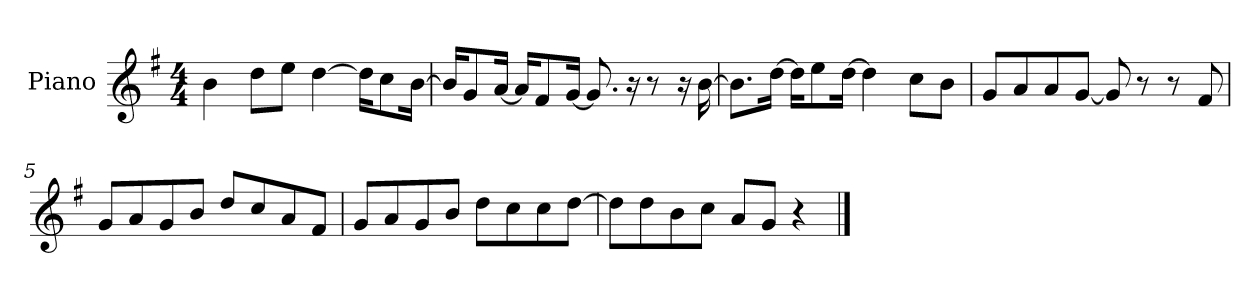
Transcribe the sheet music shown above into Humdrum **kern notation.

**kern
*part1
*staff1
*I"Piano
*I'P-no
*clefG2
*k[f#]
*M4/4
*MM90
=1
4b\
8dd\L
8ee\J
[4dd\
16dd\KL]
8cc\
[16b\Jk
=2
16b/KL]
8g/
[16a/Jk
16a/KL]
8f#/
[16g/Jk
8.g/]
16r
8r
16r
[16b\
=3
8.b\L]
[16dd\Jk
16dd\KL]
8ee\
[16dd\Jk
4dd\]
8cc\L
8b\J
=4
8g/L
8a/
8a/
[8g/J
8g/]
8r
8r
8f#/
!!LO:LB:g=z
=5
8g/L
8a/
8g/
8b/J
8dd/L
8cc/
8a/
8f#/J
=6
8g/L
8a/
8g/
8b/J
8dd\L
8cc\
8cc\
[8dd\J
=7
8dd\L]
8dd\
8b\
8cc\J
8a/L
8g/J
4r
==
*-
